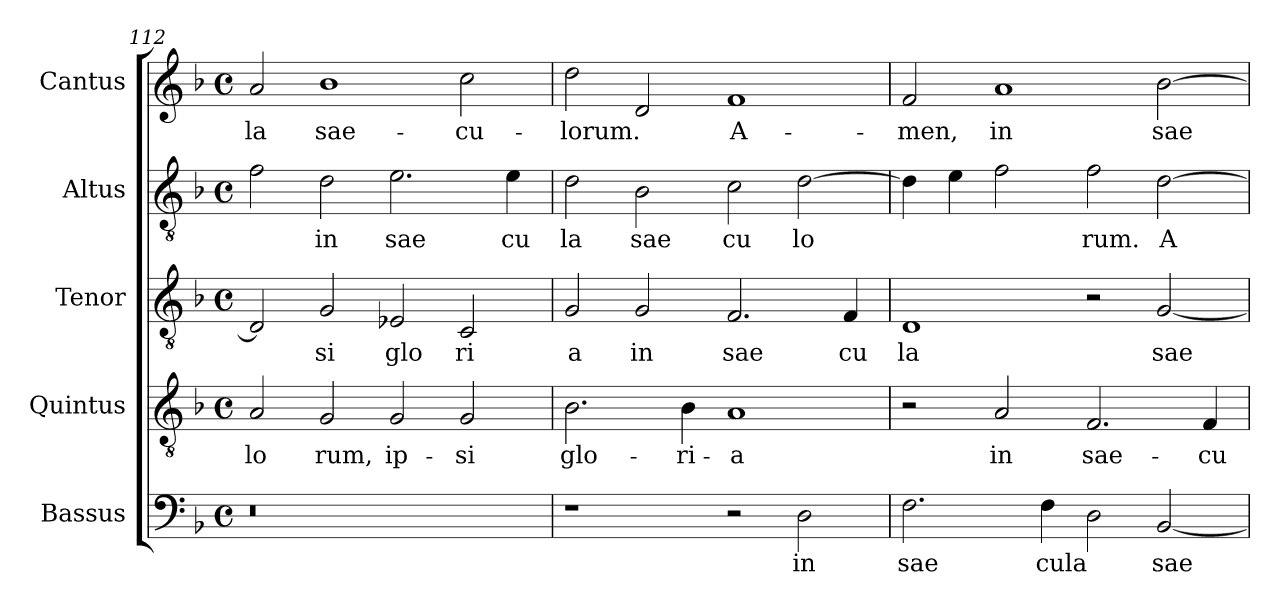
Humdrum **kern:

**kern	**text	**kern	**text	**kern	**text	**kern	**text	**kern	**text
*part5	*part5	*part4	*part4	*part3	*part3	*part2	*part2	*part1	*part1
*staff5	*staff5	*staff4	*staff4	*staff3	*staff3	*staff2	*staff2	*staff1	*staff1
*I"Bassus	*	*I"Quintus	*	*I"Tenor	*	*I"Altus	*	*I"Cantus	*
!!LO:PB:g=z
*clefF4	*	*clefGv2	*	*clefGv2	*	*clefGv2	*	*clefG2	*
*k[b-]	*	*k[b-]	*	*k[b-]	*	*k[b-]	*	*k[b-]	*
*F:	*	*F:	*	*F:	*	*F:	*	*F:	*
*M4/4	*	*M4/4	*	*M4/4	*	*M4/4	*	*M4/4	*
*met(c)	*	*met(c)	*	*met(c)	*	*met(c)	*	*met(c)	*
=112	=112	=112	=112	=112	=112	=112	=112	=112	=112
!	!	!	!LO:LY:b:cj	!	!	!	!	!	!LO:LY:b:cj
0r	.	2A/	lo	2D/]	.	2f\	.	2a/	la
!	!	!	!LO:LY:b:cj	!	!LO:LY:b:cj	!	!LO:LY:b:cj	!	!LO:LY:b:cj
.	.	2G/	rum,	2G/	-si	2d\	in	1b-	sae-
!	!	!	!LO:LY:b:cj	!	!LO:LY:b:cj	!	!LO:LY:b:cj	!	!
.	.	2G/	ip-	2E-X/	glo	2.e\	sae	.	.
!	!	!	!LO:LY:b:cj	!	!LO:LY:b:cj	!	!	!	!LO:LY:b:cj
.	.	2G/	-si	2C/	ri	.	.	2cc\	-cu-
!	!	!	!	!	!	!	!LO:LY:b:cj	!	!
.	.	.	.	.	.	4e\	cu	.	.
=113	=113	=113	=113	=113	=113	=113	=113	=113	=113
!	!	!	!LO:LY:b:cj	!	!LO:LY:b:cj	!	!LO:LY:b:cj	!	!LO:LY:b
1r	.	2.B-\	glo-	2G/	a	2d\	la	2dd\	-lorum.
!	!	!	!	!	!LO:LY:b:cj	!	!LO:LY:b:cj	!	!
.	.	.	.	2G/	in	2B-\	sae	2d/	.
!	!	!	!LO:LY:b:cj	!	!	!	!	!	!
.	.	4B-\	-ri-	.	.	.	.	.	.
!	!	!	!LO:LY:b:cj	!	!LO:LY:b:cj	!	!LO:LY:b:cj	!	!LO:LY:b:cj
2r	.	1A	-a	2.F/	sae	2c\	cu	1f	A-
!	!LO:LY:b:cj	!	!	!	!	!	!LO:LY:b:cj	!	!
2D\	in	.	.	.	.	[>2d\	lo	.	.
!	!	!	!	!	!LO:LY:b:cj	!	!	!	!
.	.	.	.	4F/	cu	.	.	.	.
=114	=114	=114	=114	=114	=114	=114	=114	=114	=114
!	!LO:LY:b:cj	!	!	!	!LO:LY:b:cj	!	!	!	!LO:LY:b:cj
2.F\	sae	2r	.	1D	la	4d\]	.	2f/	-men,
.	.	.	.	.	.	4e\	.	.	.
!	!	!	!LO:LY:b:cj	!	!	!	!	!	!LO:LY:b:cj
.	.	2A/	in	.	.	2f\	.	1a	in
!	!LO:LY:b:cj	!	!	!	!	!	!	!	!
4F\	cula	.	.	.	.	.	.	.	.
!	!	!	!LO:LY:b:cj	!	!	!	!LO:LY:b:cj	!	!
2D\	.	2.F/	sae-	2r	.	2f\	rum.	.	.
!	!LO:LY:b	!	!	!	!LO:LY:b	!	!LO:LY:b:cj	!	!LO:LY:b
[<2BB-/	sae	.	.	[<2G/	sae	[>2d\	A	[>2b-\	sae-
!	!	!	!LO:LY:b:cj	!	!	!	!	!	!
.	.	4F/	-cu-	.	.	.	.	.	.
=	=	=	=	=	=	=	=	=	=
*-	*-	*-	*-	*-	*-	*-	*-	*-	*-
